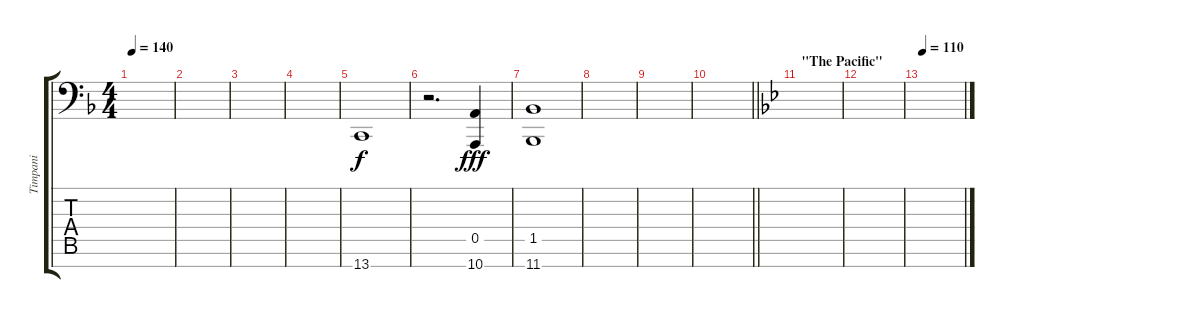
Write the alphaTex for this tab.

\track ("Timpani" "Timpani") {instrument timpani}
\staff {score tabs}
\tuning (E4 B3 G3 D3 A2 D2 B0) {hide}
\ts (4 4)
\tempo 140
\clef f4
\ks dminor
|
|
|
|
13.7.1{dy f} |
r.2{d} (0.5 10.7).4{dy fff} |
(1.5 11.7).1 |
|
|
\barLineRight lightlight
|
\section ("" "\"The Pacific\"")
\ks gminor
|
|
\tempo 110
